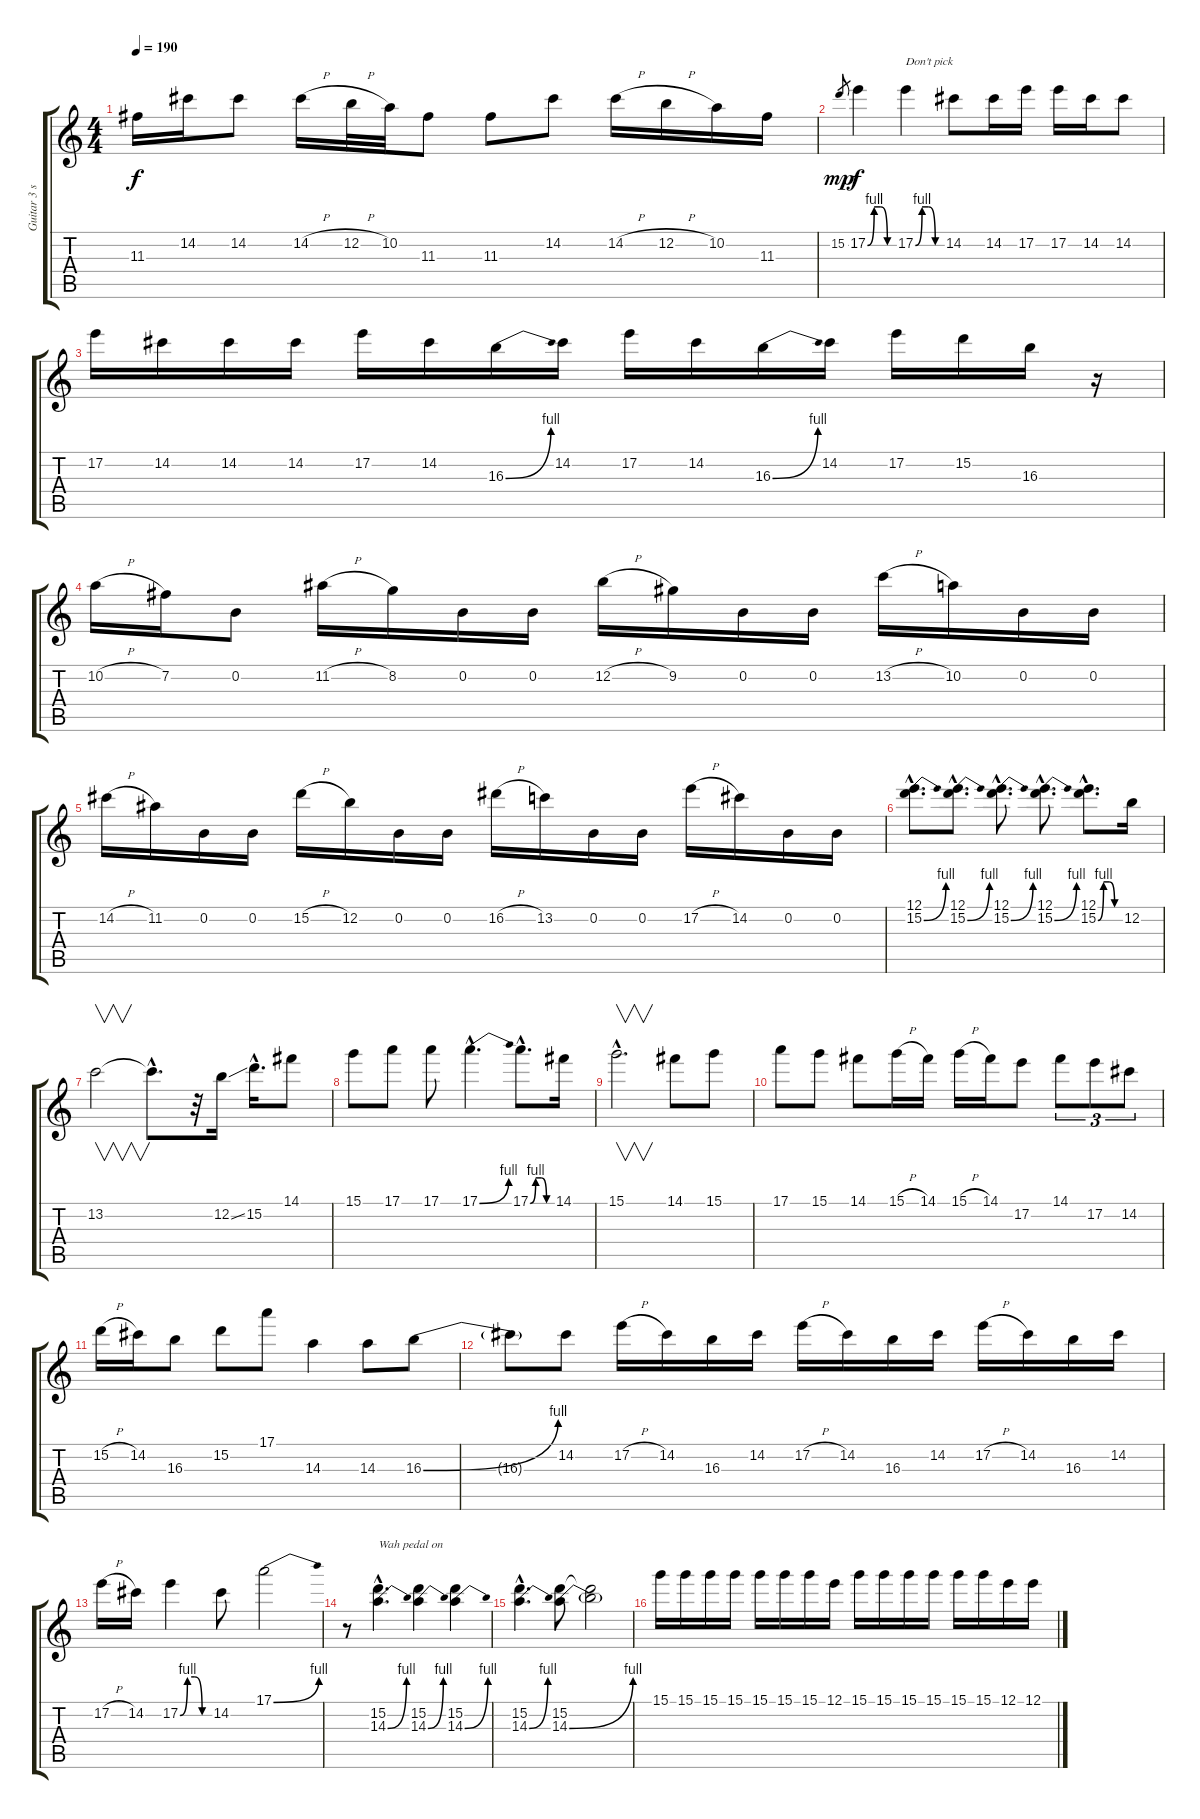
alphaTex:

\track ("Guitar 3 solo" "Guitar 3 s") {instrument distortionguitar}
\staff {score tabs}
\tuning (E4 B3 G3 D3 A2 E2) {hide}
\ts (4 4)
\tempo 190
\clef g2
\ks c
11.3.16{dy f} 14.2.16 14.2.8 14.2{h}.16 12.2{h}.32 10.2.32 11.3.8 11.3.8 14.2.8 14.2{h}.16 12.2{h}.16 10.2.16 11.3.16 |
15.2.8{gr dy mp} 17.2{be (custom 0 0 15 4 30 4 45 0 60 0)}.4{dy f} 17.2{be (custom 0 0 15 4 30 4 45 0 60 0)}.4{txt "Don't pick"} 14.2.8 14.2.16 17.2.16 17.2.16 14.2.16 14.2.8 |
17.2.16 14.2.16 14.2.16 14.2.16 17.2.16 14.2.16 16.3{be (bend 0 0 60 4)}.16 14.2.16 17.2.16 14.2.16 16.3{be (bend 0 0 60 4)}.16 14.2.16 17.2.16 15.2.16 16.3.16 r.16 |
10.2{h}.16 7.2.16 0.2.8 11.2{h}.16 8.2.16 0.2.16 0.2.16 12.2{h}.16 9.2.16 0.2.16 0.2.16 13.2{h}.16 10.2.16 0.2.16 0.2.16 |
14.2{h}.16 11.2.16 0.2.16 0.2.16 15.2{h}.16 12.2.16 0.2.16 0.2.16 16.2{h}.16 13.2.16 0.2.16 0.2.16 17.2{h}.16 14.2.16 0.2.16 0.2.16 |
(12.1{hac} 15.2{be (bend 0 0 60 4) hac}).8{d} (12.1{hac} 15.2{be (bend 0 0 60 4) hac}).8{d} (12.1{hac} 15.2{be (bend 0 0 60 4) hac}).8{d} (12.1{hac} 15.2{be (bend 0 0 60 4) hac}).8{d} (12.1{hac} 15.2{be (custom 0 0 15 4 30 4 45 0 60 0) hac}).8{d} 12.2.16 |
13.2.2{v} 13.2{hac t}.8{d} r.32 12.2{ss}.16 15.2{hac}.16{d} 14.1.8 |
15.1.8 17.1.8 17.1.8 17.1{be (bend 0 0 60 4) hac}.4{d} 17.1{be (custom 0 0 15 4 30 4 45 0 60 0) hac}.8{d} 14.1.16 |
15.1{hac}.2{v d} 14.1.8 15.1.8 |
17.1.8 15.1.8 14.1.8 15.1{h}.16 14.1.16 15.1{h}.16 14.1.16 17.2.8 14.1.8{tu (3 2)} 17.2.8{tu (3 2)} 14.2.8{tu (3 2)} |
15.2{h}.16 14.2.16 16.3.8 15.2.8 17.1.8 14.3.4 14.3.8 16.3{be (bend 0 0 60 4)}.8 |
16.3{t}.8 14.2.8 17.2{h}.16 14.2.16 16.3.16 14.2.16 17.2{h}.16 14.2.16 16.3.16 14.2.16 17.2{h}.16 14.2.16 16.3.16 14.2.16 |
17.2{h}.16 14.2.16 17.2{be (custom 0 0 15 4 30 4 45 0 60 0)}.4 14.2.8 17.1{be (bend 0 0 60 4)}.2 |
r.8 (15.2{hac} 14.3{be (bend 0 0 60 4) hac}).4{d txt "Wah pedal on"} (15.2 14.3{be (bend 0 0 60 4)}).4 (15.2 14.3{be (bend 0 0 60 4)}).4 |
(15.2{hac} 14.3{be (bend 0 0 60 4) hac}).4{d} (15.2 14.3{be (bend 0 0 60 4)}).8 (15.2{t} 14.3{t}).2 |
15.1.16 15.1.16 15.1.16 15.1.16 15.1.16 15.1.16 15.1.16 12.1.16 15.1.16 15.1.16 15.1.16 15.1.16 15.1.16 15.1.16 12.1.16 12.1.16
